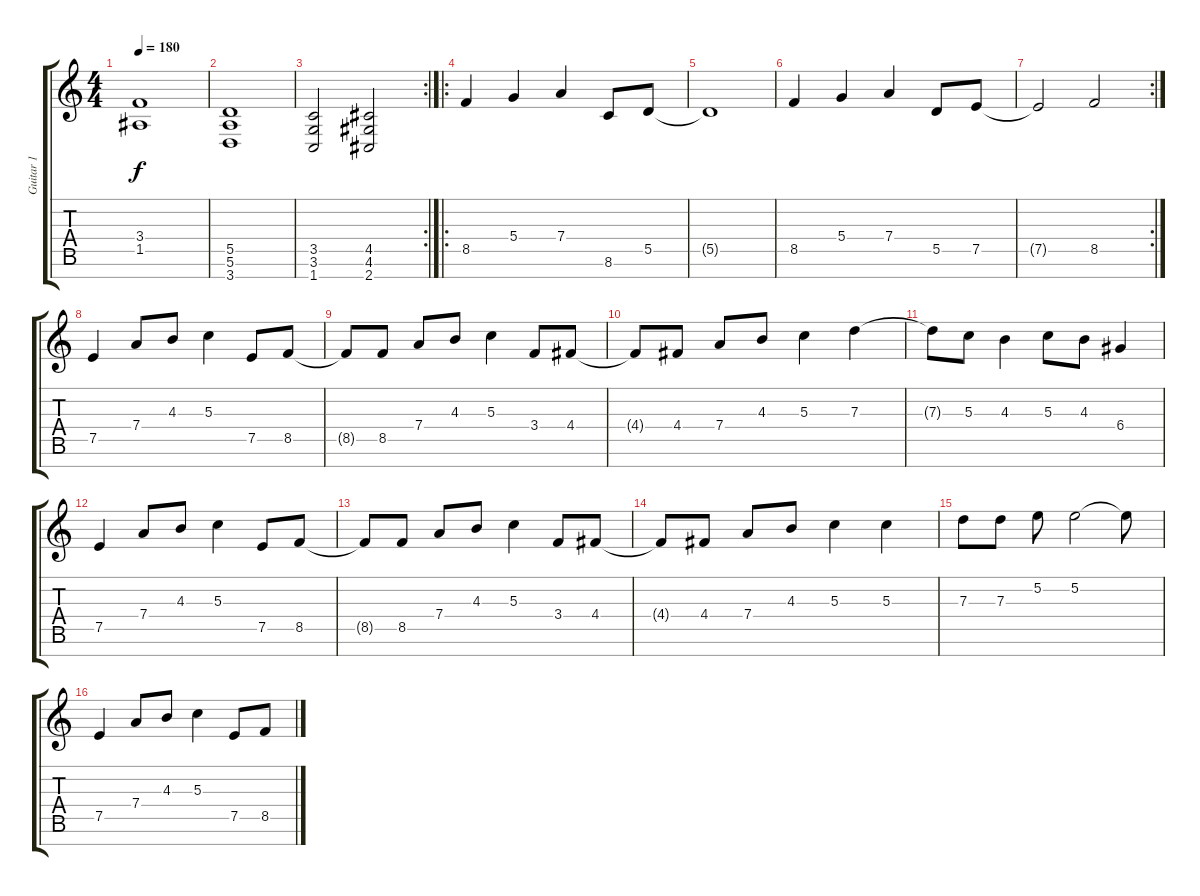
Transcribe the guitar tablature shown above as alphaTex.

\track ("Guitar 1" "Guitar 1") {instrument distortionguitar}
\staff {score tabs}
\tuning (E4 B3 G3 D3 A2 E2 B1) {hide}
\ts (4 4)
\tempo 180
\clef g2
\ks c
(3.4 1.5).1{dy f} |
(5.5 5.6 3.7).1 |
\rc 2
(3.5 3.6 1.7).2 (4.5 4.6 2.7).2 |
\ro
8.5.4 5.4.4 7.4.4 8.6.8 5.5.8 |
5.5{t}.1 |
8.5.4 5.4.4 7.4.4 5.5.8 7.5.8 |
\rc 2
7.5{t}.2 8.5.2 |
7.5.4 7.4.8 4.3.8 5.3.4 7.5.8 8.5.8 |
8.5{t}.8 8.5.8 7.4.8 4.3.8 5.3.4 3.4.8 4.4.8 |
4.4{t}.8 4.4.8 7.4.8 4.3.8 5.3.4 7.3.4 |
7.3{t}.8 5.3.8 4.3.4 5.3.8 4.3.8 6.4.4 |
7.5.4 7.4.8 4.3.8 5.3.4 7.5.8 8.5.8 |
8.5{t}.8 8.5.8 7.4.8 4.3.8 5.3.4 3.4.8 4.4.8 |
4.4{t}.8 4.4.8 7.4.8 4.3.8 5.3.4 5.3.4 |
7.3.8 7.3.8 5.2.8 5.2.2 5.2{t}.8 |
7.5.4 7.4.8 4.3.8 5.3.4 7.5.8 8.5.8
